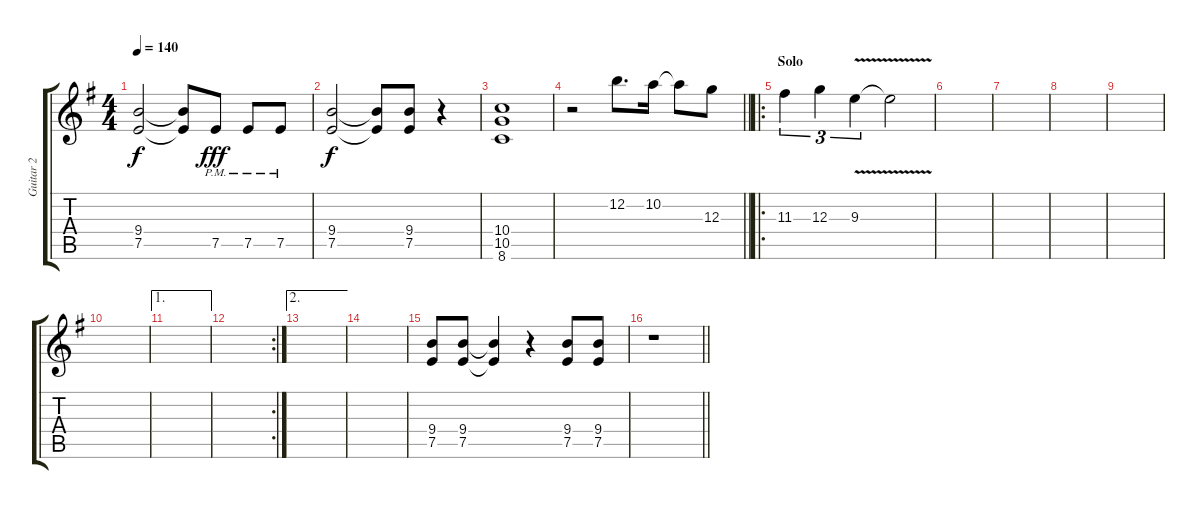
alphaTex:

\track ("Guitar 2" "Guitar 2") {instrument distortionguitar}
\staff {score tabs}
\tuning (E4 B3 G3 D3 A2 E2) {hide}
\ts (4 4)
\tempo 140
\clef g2
\ks eminor
(9.4 7.5).2{dy f} (9.4{t} 7.5{t}).8 7.5{pm}.8{dy fff} 7.5{pm}.8 7.5{pm}.8 |
(9.4 7.5).2{dy f} (9.4{t} 7.5{t}).8 (9.4 7.5).8 r.4 |
(10.4 10.5 8.6).1 |
\barLineRight lightlight
r.2 12.2.8{d} 10.2.16 10.2{t}.8 12.3.8 |
\ro
\section ("" "Solo")
11.3.4{tu (3 2)} 12.3.4{tu (3 2)} 9.3{v}.4{tu (3 2)} 9.3{t}.2 |
|
|
|
|
|
\ae 1
|
\rc 2
|
\ae 2
|
|
(9.4 7.5).8 (9.4 7.5).8 (9.4{t} 7.5{t}).4 r.4 (9.4 7.5).8 (9.4 7.5).8 |
\barLineRight lightlight
r.1
